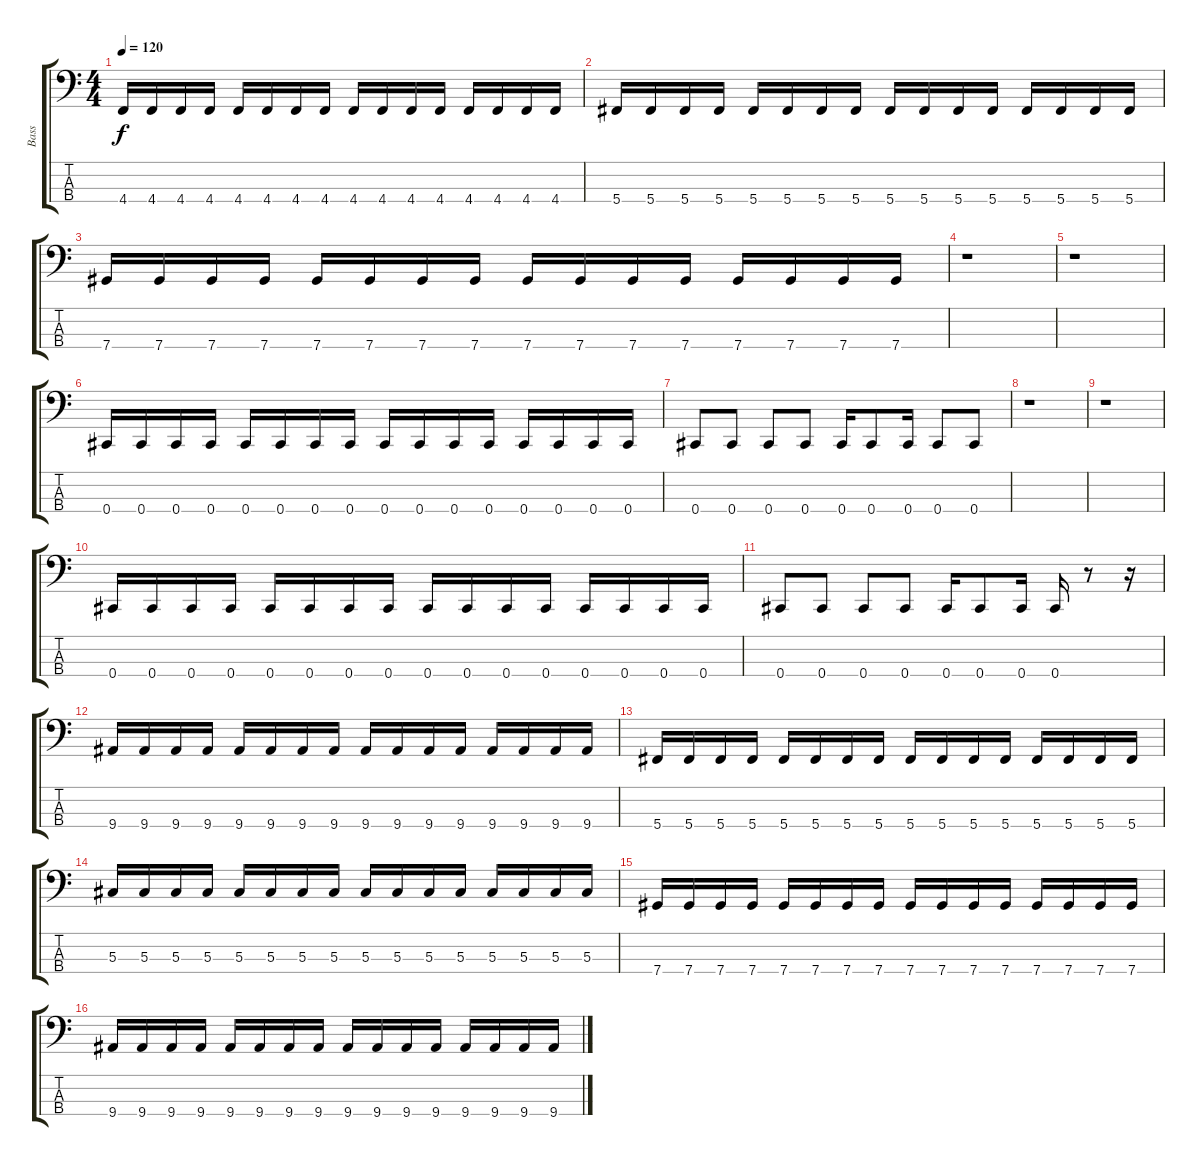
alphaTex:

\track ("Bass" "Bass") {instrument electricbasspick}
\staff {score tabs}
\tuning (Gb2 Db2 Ab1 Db1) {hide}
\ts (4 4)
\tempo 120
\clef f4
\ks c
4.4.16{dy f} 4.4.16 4.4.16 4.4.16 4.4.16 4.4.16 4.4.16 4.4.16 4.4.16 4.4.16 4.4.16 4.4.16 4.4.16 4.4.16 4.4.16 4.4.16 |
5.4.16 5.4.16 5.4.16 5.4.16 5.4.16 5.4.16 5.4.16 5.4.16 5.4.16 5.4.16 5.4.16 5.4.16 5.4.16 5.4.16 5.4.16 5.4.16 |
7.4.16 7.4.16 7.4.16 7.4.16 7.4.16 7.4.16 7.4.16 7.4.16 7.4.16 7.4.16 7.4.16 7.4.16 7.4.16 7.4.16 7.4.16 7.4.16 |
r.1 |
r.1 |
0.4.16 0.4.16 0.4.16 0.4.16 0.4.16 0.4.16 0.4.16 0.4.16 0.4.16 0.4.16 0.4.16 0.4.16 0.4.16 0.4.16 0.4.16 0.4.16 |
0.4.8 0.4.8 0.4.8 0.4.8 0.4.16 0.4.8 0.4.16 0.4.8 0.4.8 |
r.1 |
r.1 |
0.4.16 0.4.16 0.4.16 0.4.16 0.4.16 0.4.16 0.4.16 0.4.16 0.4.16 0.4.16 0.4.16 0.4.16 0.4.16 0.4.16 0.4.16 0.4.16 |
0.4.8 0.4.8 0.4.8 0.4.8 0.4.16 0.4.8 0.4.16 0.4.16 r.8 r.16 |
9.4.16 9.4.16 9.4.16 9.4.16 9.4.16 9.4.16 9.4.16 9.4.16 9.4.16 9.4.16 9.4.16 9.4.16 9.4.16 9.4.16 9.4.16 9.4.16 |
5.4.16 5.4.16 5.4.16 5.4.16 5.4.16 5.4.16 5.4.16 5.4.16 5.4.16 5.4.16 5.4.16 5.4.16 5.4.16 5.4.16 5.4.16 5.4.16 |
5.3.16 5.3.16 5.3.16 5.3.16 5.3.16 5.3.16 5.3.16 5.3.16 5.3.16 5.3.16 5.3.16 5.3.16 5.3.16 5.3.16 5.3.16 5.3.16 |
7.4.16 7.4.16 7.4.16 7.4.16 7.4.16 7.4.16 7.4.16 7.4.16 7.4.16 7.4.16 7.4.16 7.4.16 7.4.16 7.4.16 7.4.16 7.4.16 |
9.4.16 9.4.16 9.4.16 9.4.16 9.4.16 9.4.16 9.4.16 9.4.16 9.4.16 9.4.16 9.4.16 9.4.16 9.4.16 9.4.16 9.4.16 9.4.16
